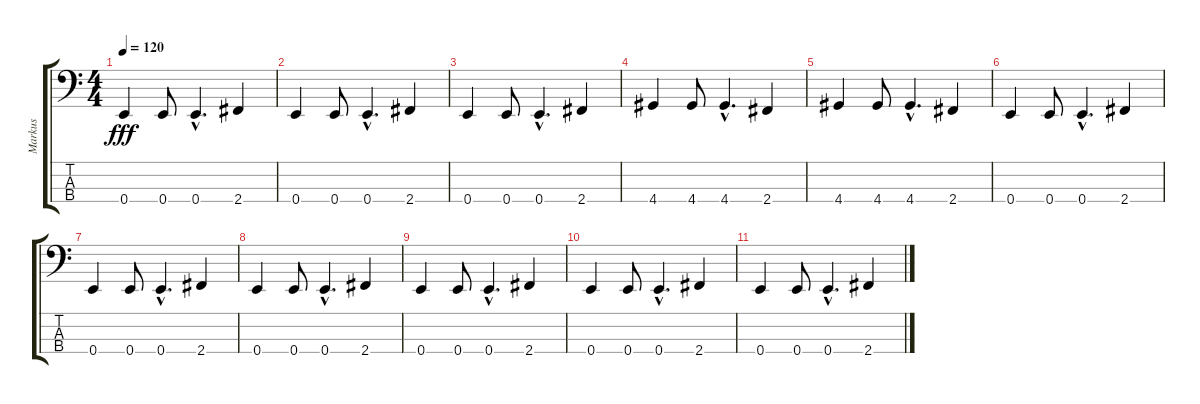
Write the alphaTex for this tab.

\track ("Markus" "Markus") {instrument electricbassfinger}
\staff {score tabs}
\tuning (G2 D2 A1 E1) {hide}
\ts (4 4)
\tempo 120
\clef f4
\ks c
0.4.4{dy fff} 0.4.8 0.4{hac}.4{d} 2.4.4 |
0.4.4 0.4.8 0.4{hac}.4{d} 2.4.4 |
0.4.4 0.4.8 0.4{hac}.4{d} 2.4.4 |
4.4.4 4.4.8 4.4{hac}.4{d} 2.4.4 |
4.4.4 4.4.8 4.4{hac}.4{d} 2.4.4 |
0.4.4 0.4.8 0.4{hac}.4{d} 2.4.4 |
0.4.4 0.4.8 0.4{hac}.4{d} 2.4.4 |
0.4.4 0.4.8 0.4{hac}.4{d} 2.4.4 |
0.4.4 0.4.8 0.4{hac}.4{d} 2.4.4 |
0.4.4 0.4.8 0.4{hac}.4{d} 2.4.4 |
0.4.4 0.4.8 0.4{hac}.4{d} 2.4.4
